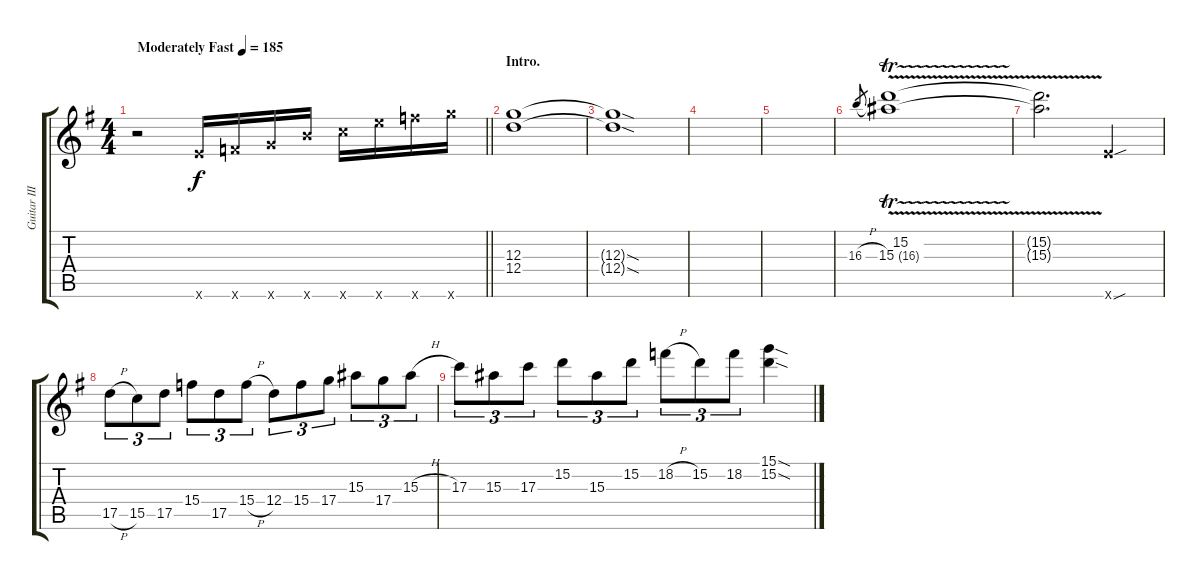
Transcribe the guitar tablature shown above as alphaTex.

\track ("Guitar III" "Guitar III") {instrument distortionguitar}
\staff {score tabs}
\tuning (E4 B3 G3 D3 A2 E2) {hide}
\ts (4 4)
\tempo (185 "Moderately Fast")
\clef g2
\barLineRight lightlight
\ks g
r.2{dy f instrument distortionguitar} 12.6{x}.16 13.6{x}.16 15.6{x}.16 19.6{x}.16 20.6{x}.16 24.6{x}.16 25.6{x}.16 27.6{x}.16 |
\section ("" "Intro.")
(12.3 12.4).1 |
(12.3{sod t} 12.4{sod t}).1 |
|
|
16.3{h}.8{gr} (15.2{v} 15.3{tr (16 16)}).1 |
(15.2{t} 15.3{t}).2{d} 12.6{sou x}.4 |
17.5{h}.8{tu (3 2)} 15.5.8{tu (3 2)} 17.5.8{tu (3 2)} 15.4.8{tu (3 2)} 17.5.8{tu (3 2)} 15.4{h}.8{tu (3 2)} 12.4.8{tu (3 2)} 15.4.8{tu (3 2)} 17.4.8{tu (3 2)} 15.3.8{tu (3 2)} 17.4.8{tu (3 2)} 15.3{h}.8{tu (3 2)} |
17.3.8{tu (3 2)} 15.3.8{tu (3 2)} 17.3.8{tu (3 2)} 15.2.8{tu (3 2)} 15.3.8{tu (3 2)} 15.2.8{tu (3 2)} 18.2{h}.8{tu (3 2)} 15.2.8{tu (3 2)} 18.2.8{tu (3 2)} (15.1{sod} 15.2{sod}).4
